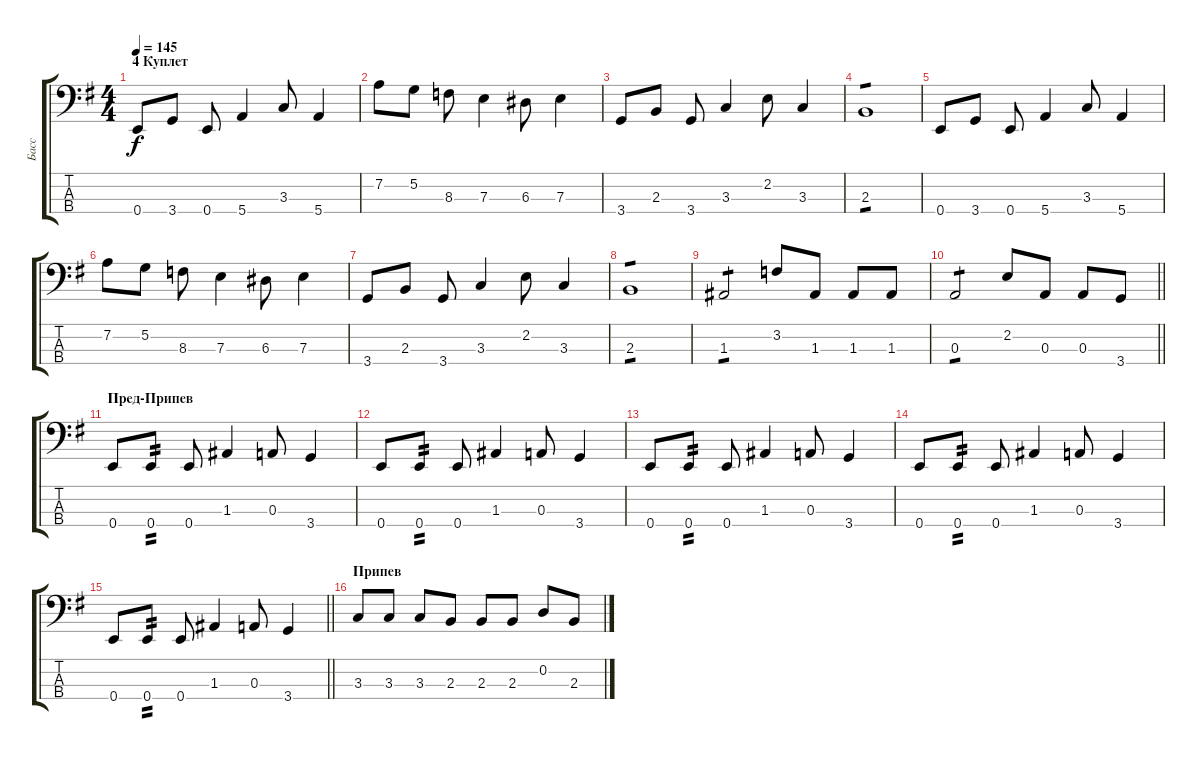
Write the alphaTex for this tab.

\track ("Басс" "Басс") {instrument electricbassfinger}
\staff {score tabs}
\tuning (G2 D2 A1 E1) {hide}
\ts (4 4)
\section ("" "4 Куплет")
\tempo 145
\clef f4
\ks eminor
0.4.8{dy f} 3.4.8 0.4.8 5.4.4 3.3.8 5.4.4 |
7.2.8 5.2.8 8.3.8 7.3.4 6.3.8 7.3.4 |
3.4.8 2.3.8 3.4.8 3.3.4 2.2.8 3.3.4 |
2.3.1{tp 1} |
0.4.8 3.4.8 0.4.8 5.4.4 3.3.8 5.4.4 |
7.2.8 5.2.8 8.3.8 7.3.4 6.3.8 7.3.4 |
3.4.8 2.3.8 3.4.8 3.3.4 2.2.8 3.3.4 |
2.3.1{tp 1} |
1.3.2{tp 1} 3.2.8 1.3.8 1.3.8 1.3.8 |
\barLineRight lightlight
0.3.2{tp 1} 2.2.8 0.3.8 0.3.8 3.4.8 |
\section ("" "Пред-Припев")
0.4.8 0.4.8{tp 2} 0.4.8 1.3.4 0.3.8 3.4.4 |
0.4.8 0.4.8{tp 2} 0.4.8 1.3.4 0.3.8 3.4.4 |
0.4.8 0.4.8{tp 2} 0.4.8 1.3.4 0.3.8 3.4.4 |
0.4.8 0.4.8{tp 2} 0.4.8 1.3.4 0.3.8 3.4.4 |
\barLineRight lightlight
0.4.8 0.4.8{tp 2} 0.4.8 1.3.4 0.3.8 3.4.4 |
\section ("" "Припев")
3.3.8 3.3.8 3.3.8 2.3.8 2.3.8 2.3.8 0.2.8 2.3.8
